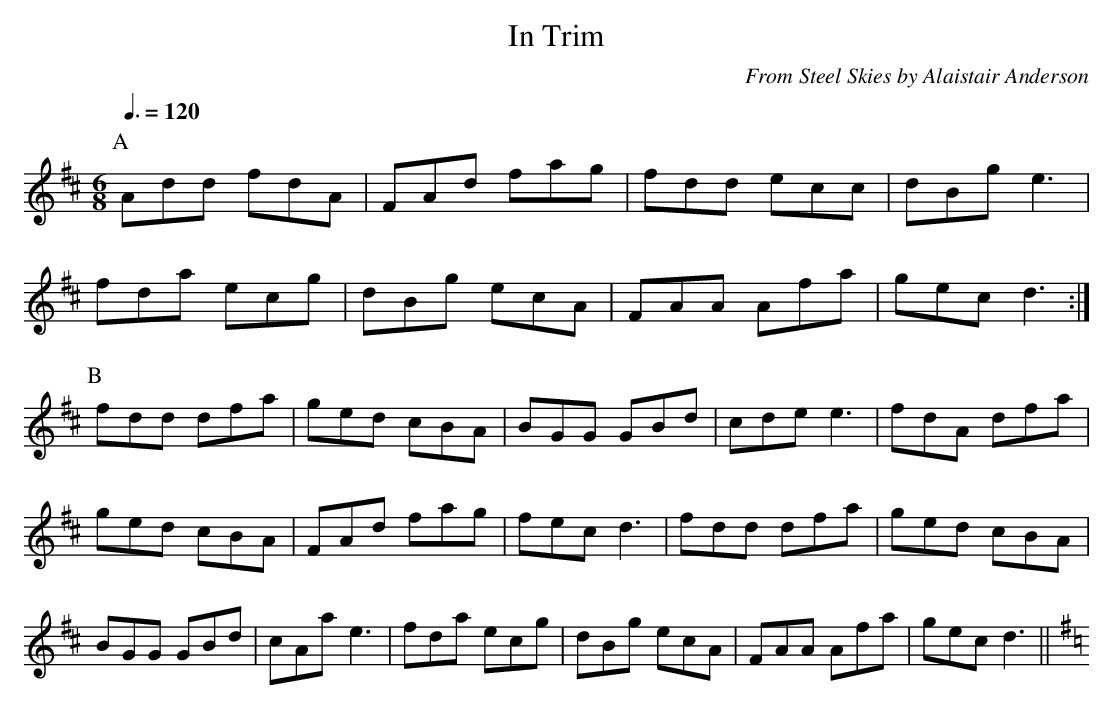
X:1
T:In Trim
C:From Steel Skies by Alaistair Anderson
Q:3/8=120
M:6/8
L:1/8
K:D major
P:A
Add fdA | FAd fag | fdd ecc | dBg e3 |
fda ecg | dBg ecA | FAA Afa | gec d3 :|
P:B
fdd dfa | ged cBA | BGG GBd | cde e3 | fdA dfa |
ged cBA | FAd fag | fec d3 | fdd dfa | ged cBA|
BGG GBd | cAa e3 | fda ecg | dBg ecA |FAA Afa | gec d3 || [K:G]
